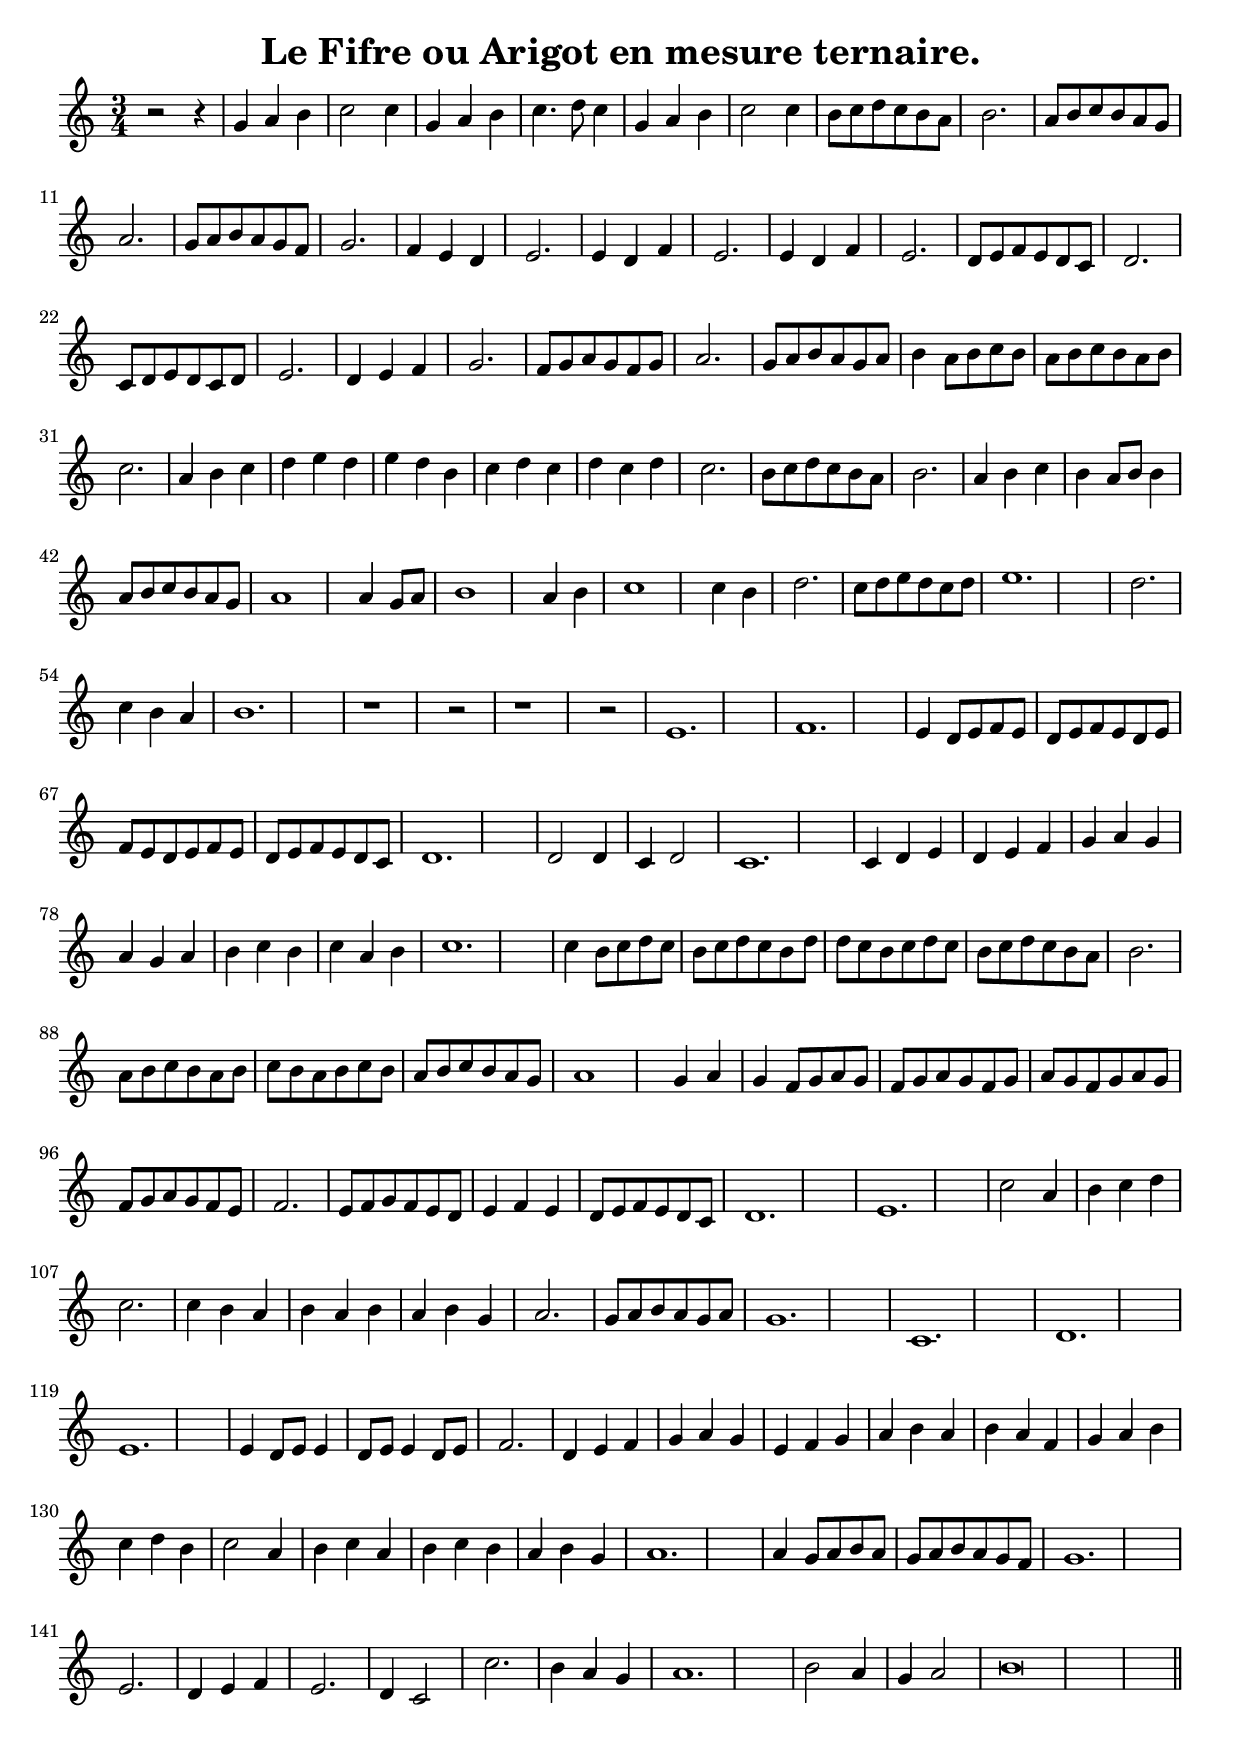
\version "2.7.40"
\header {
	crossRefNumber = "1"
	footnotes = "\\\\pour plus d'information : http://graner.name/nicolas/arbeau/"
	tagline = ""
	title = "Le Fifre ou Arigot en mesure ternaire."
}
voicedefault =  {
\set Score.defaultBarType = ""

\time 3/4 \key c \major   r2   r4   g'4    a'4    b'4    \bar "|"   c''2    
c''4    g'4    a'4    b'4    \bar "|"   c''4.    d''8    c''4    g'4    a'4    
b'4    \bar "|"   c''2    c''4    b'8    c''8    d''8    c''8    b'8    a'8    
\bar "|"     b'2.    a'8    b'8    c''8    b'8    a'8    g'8    \bar "|"   a'2. 
   g'8    a'8    b'8    a'8    g'8    f'8    \bar "|"   g'2.    f'4    e'4    
d'4    \bar "|"   e'2.    e'4    d'4    f'4    \bar "|"     e'2.    e'4    d'4  
  f'4    \bar "|"   e'2.    d'8    e'8    f'8    e'8    d'8    c'8    \bar "|"  
 d'2.    c'8    d'8    e'8    d'8    c'8    d'8    \bar "|"   e'2.    d'4    
e'4    f'4    \bar "|"     g'2.    f'8    g'8    a'8    g'8    f'8    g'8    
\bar "|"   a'2.    g'8    a'8    b'8    a'8    g'8    a'8    \bar "|"   b'4    
a'8    b'8    c''8    b'8    a'8    b'8    c''8    b'8    a'8    b'8    
\bar "|"   c''2.    a'4    b'4    c''4    \bar "|"     d''4    e''4    d''4    
e''4    d''4    b'4    \bar "|"   c''4    d''4    c''4    d''4    c''4    d''4  
  \bar "|"   c''2.    b'8    c''8    d''8    c''8    b'8    a'8    \bar "|"   
b'2.    a'4    b'4    c''4    \bar "|"     b'4    a'8    b'8    b'4    a'8    
b'8    c''8    b'8    a'8    g'8    \bar "|"   a'1    a'4    g'8    a'8    
\bar "|"   b'1    a'4    b'4    \bar "|"   c''1    c''4    b'4    \bar "|"   
d''2.    c''8    d''8    e''8    d''8    c''8    d''8    \bar "|"     e''1.    
\bar "|"   d''2.    c''4    b'4    a'4    \bar "|"   b'1.    \bar "|"   r1   r2 
  \bar "|"   r1   r2   \bar "|"   e'1.    \bar "|"   f'1.    \bar "|"     e'4   
 d'8    e'8    f'8    e'8    d'8    e'8    f'8    e'8    d'8    e'8    \bar "|" 
  f'8    e'8    d'8    e'8    f'8    e'8    d'8    e'8    f'8    e'8    d'8    
c'8    \bar "|"   d'1.    \bar "|"   d'2    d'4    c'4    d'2    \bar "|"     
c'1.    \bar "|"   c'4    d'4    e'4    d'4    e'4    f'4    \bar "|"   g'4    
a'4    g'4    a'4    g'4    a'4    \bar "|"   b'4    c''4    b'4    c''4    a'4 
   b'4    \bar "|"     c''1.    \bar "|"   c''4    b'8    c''8    d''8    c''8  
  b'8    c''8    d''8    c''8    b'8    d''8    \bar "|"   d''8    c''8    b'8  
  c''8    d''8    c''8    b'8    c''8    d''8    c''8    b'8    a'8    \bar "|" 
  b'2.    a'8    b'8    c''8    b'8    a'8    b'8    \bar "|"     c''8    b'8   
 a'8    b'8    c''8    b'8    a'8    b'8    c''8    b'8    a'8    g'8    
\bar "|"   a'1    g'4    a'4    \bar "|"   g'4    f'8    g'8    a'8    g'8    
f'8    g'8    a'8    g'8    f'8    g'8    \bar "|"     a'8    g'8    f'8    g'8 
   a'8    g'8    f'8    g'8    a'8    g'8    f'8    e'8    \bar "|"   f'2.    
e'8    f'8    g'8    f'8    e'8    d'8    \bar "|"   e'4    f'4    e'4    d'8   
 e'8    f'8    e'8    d'8    c'8    \bar "|"   d'1.    \bar "|"   e'1.    
\bar "|"     c''2    a'4    b'4    c''4    d''4    \bar "|"   c''2.    c''4    
b'4    a'4    \bar "|"   b'4    a'4    b'4    a'4    b'4    g'4    \bar "|"   
a'2.    g'8    a'8    b'8    a'8    g'8    a'8    \bar "|"     g'1.    \bar "|" 
  c'1.    \bar "|"   d'1.    \bar "|"   e'1.    \bar "|"   e'4    d'8    e'8    
e'4    d'8    e'8    e'4    d'8    e'8    \bar "|"   f'2.    d'4    e'4    f'4  
  \bar "|"     g'4    a'4    g'4    e'4    f'4    g'4    \bar "|"   a'4    b'4  
  a'4    b'4    a'4    f'4    \bar "|"   g'4    a'4    b'4    c''4    d''4    
b'4    \bar "|"     c''2    a'4    b'4    c''4    a'4    \bar "|"   b'4    c''4 
   b'4    a'4    b'4    g'4    \bar "|"   a'1.    \bar "|"   a'4    g'8    a'8  
  b'8    a'8    g'8    a'8    b'8    a'8    g'8    f'8    \bar "|"   g'1.    
\bar "|"     e'2.    d'4    e'4    f'4    \bar "|"   e'2.    d'4    c'2    
\bar "|"   c''2.    b'4    a'4    g'4    \bar "|"   a'1.    \bar "|"   b'2    
a'4    g'4    a'2    \bar "|"   b'\breve    \bar "||"   
}

\score{
    <<

	\context Staff="default"
	{
	    \voicedefault 
	}

    >>
	\layout { indent = 0.0\cm 
	}
	\midi { \tempo 2=100 }
}
